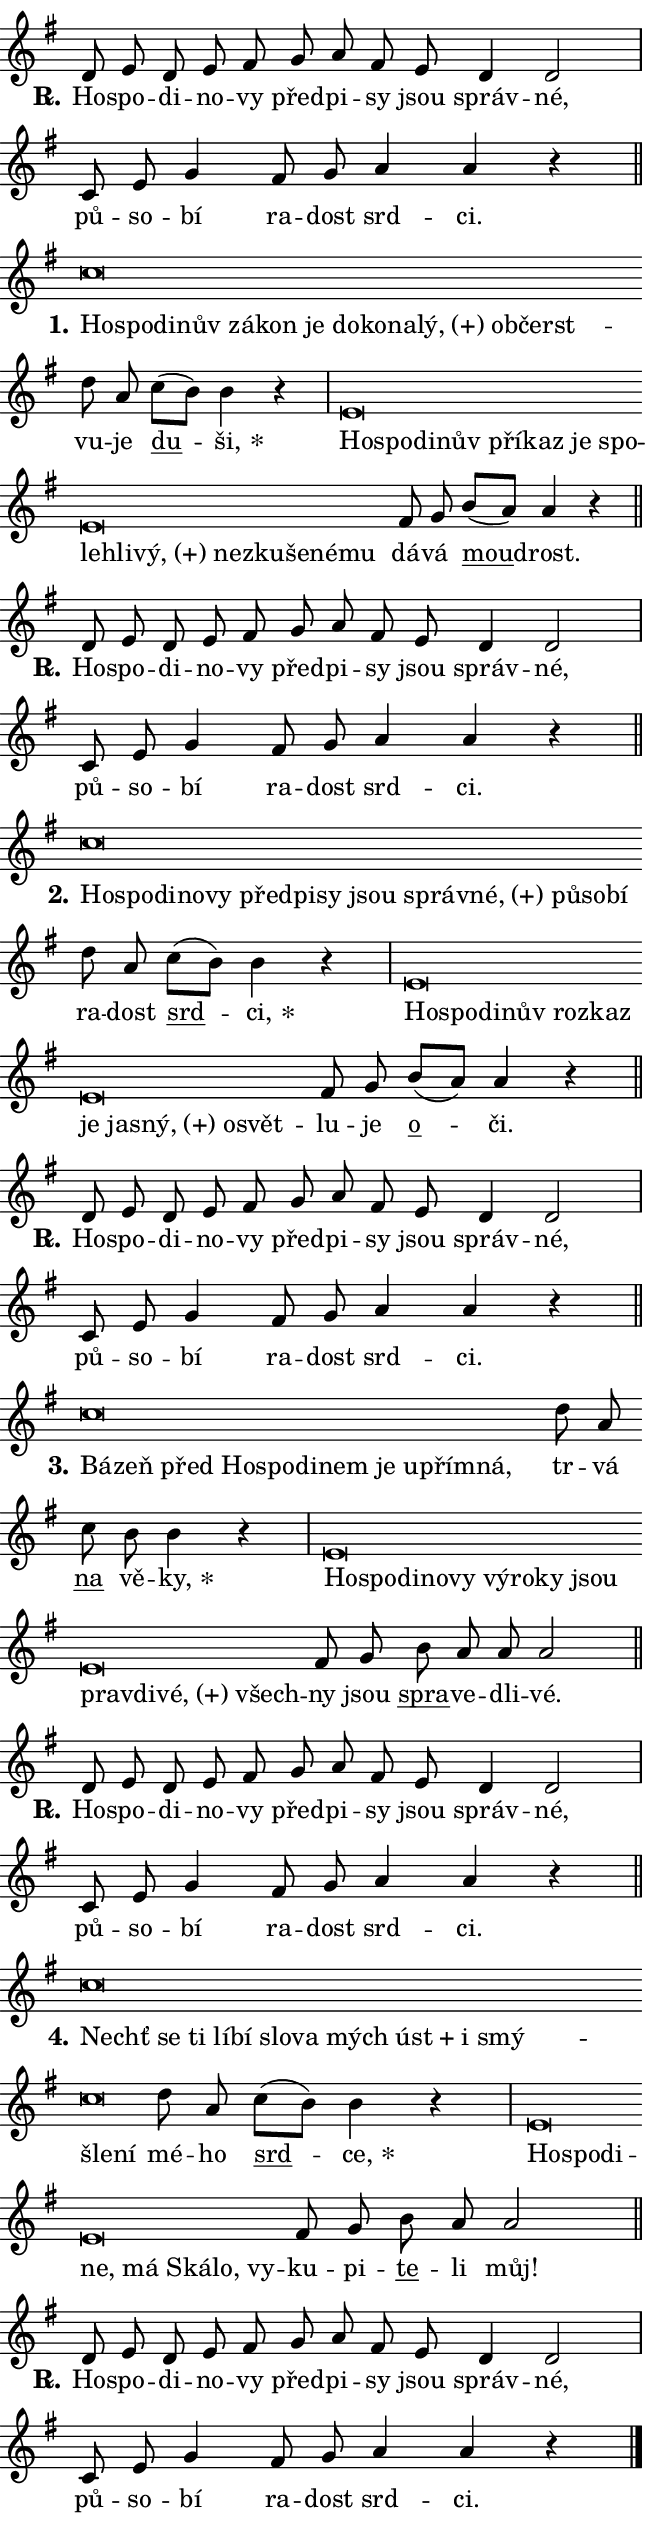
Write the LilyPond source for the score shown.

\version "2.24.0"
\header { tagline = "" }
\paper {
  indent = 0\cm
  top-margin = 0\cm
  right-margin = 0.13\cm % to fit lyric hyphens
  bottom-margin = 0\cm
  left-margin = 0\cm
  paper-width = 11\cm
  page-breaking = #ly:one-page-breaking
  system-system-spacing.basic-distance = #11
  score-system-spacing.basic-distance = #11
  ragged-last = ##f
}


%% Author: Thomas Morley
%% https://lists.gnu.org/archive/html/lilypond-user/2020-05/msg00002.html
#(define (line-position grob)
"Returns position of @var[grob} in current system:
   @code{'start}, if at first time-step
   @code{'end}, if at last time-step
   @code{'middle} otherwise
"
  (let* ((col (ly:item-get-column grob))
         (ln (ly:grob-object col 'left-neighbor))
         (rn (ly:grob-object col 'right-neighbor))
         (col-to-check-left (if (ly:grob? ln) ln col))
         (col-to-check-right (if (ly:grob? rn) rn col))
         (break-dir-left
           (and
             (ly:grob-property col-to-check-left 'non-musical #f)
             (ly:item-break-dir col-to-check-left)))
         (break-dir-right
           (and
             (ly:grob-property col-to-check-right 'non-musical #f)
             (ly:item-break-dir col-to-check-right))))
        (cond ((eqv? 1 break-dir-left) 'start)
              ((eqv? -1 break-dir-right) 'end)
              (else 'middle))))

#(define (tranparent-at-line-position vctor)
  (lambda (grob)
  "Relying on @code{line-position} select the relevant enry from @var{vctor}.
Used to determine transparency,"
    (case (line-position grob)
      ((end) (not (vector-ref vctor 0)))
      ((middle) (not (vector-ref vctor 1)))
      ((start) (not (vector-ref vctor 2))))))

noteHeadBreakVisibility =
#(define-music-function (break-visibility)(vector?)
"Makes @code{NoteHead}s transparent relying on @var{break-visibility}"
#{
  \override NoteHead.transparent =
    #(tranparent-at-line-position break-visibility)
#})

#(define delete-ledgers-for-transparent-note-heads
  (lambda (grob)
    "Reads whether a @code{NoteHead} is transparent.
If so this @code{NoteHead} is removed from @code{'note-heads} from
@var{grob}, which is supposed to be @code{LedgerLineSpanner}.
As a result ledgers are not printed for this @code{NoteHead}"
    (let* ((nhds-array (ly:grob-object grob 'note-heads))
           (nhds-list
             (if (ly:grob-array? nhds-array)
                 (ly:grob-array->list nhds-array)
                 '()))
           ;; Relies on the transparent-property being done before
           ;; Staff.LedgerLineSpanner.after-line-breaking is executed.
           ;; This is fragile ...
           (to-keep
             (remove
               (lambda (nhd)
                 (ly:grob-property nhd 'transparent #f))
               nhds-list)))
      ;; TODO find a better method to iterate over grob-arrays, similiar
      ;; to filter/remove etc for lists
      ;; For now rebuilt from scratch
      (set! (ly:grob-object grob 'note-heads)  '())
      (for-each
        (lambda (nhd)
          (ly:pointer-group-interface::add-grob grob 'note-heads nhd))
        to-keep))))

squashNotes = {
  \override NoteHead.X-extent = #'(-0.2 . 0.2)
  \override NoteHead.Y-extent = #'(-0.75 . 0)
  \override NoteHead.stencil =
    #(lambda (grob)
       (let ((pos (ly:grob-property grob 'staff-position)))
         (begin
           (if (< pos -7) (display "ERROR: Lower brevis then expected\n") (display ""))
           (if (<= pos -6) ly:text-interface::print ly:note-head::print))))
}
unSquashNotes = {
  \revert NoteHead.X-extent
  \revert NoteHead.Y-extent
  \revert NoteHead.stencil
}

hideNotes = \noteHeadBreakVisibility #begin-of-line-visible
unHideNotes = \noteHeadBreakVisibility #all-visible

% work-around for resetting accidentals
% https://lilypond.org/doc/v2.23/Documentation/notation/displaying-rhythms#unmetered-music
cadenzaMeasure = {
  \cadenzaOff
  \partial 1024 s1024
  \cadenzaOn
}

#(define-markup-command (accent layout props text) (markup?)
  "Underline accented syllable"
  (interpret-markup layout props
    #{\markup \override #'(offset . 4.3) \underline { #text }#}))

responsum = \markup \concat {
  "R" \hspace #-1.05 \path #0.1 #'((moveto 0 0.07) (lineto 0.9 0.8)) \hspace #0.05 "."
}

spaceSize = #0.6828661417322834 % exact space size for TeX Gyre Schola

\layout {
  \context {
    \Staff
    \remove "Time_signature_engraver"
    \override LedgerLineSpanner.after-line-breaking = #delete-ledgers-for-transparent-note-heads
  }
  \context {
    \Lyrics {
      \override LyricSpace.minimum-distance = \spaceSize
      \override LyricText.font-name = #"TeX Gyre Schola"
      \override LyricText.font-size = 1
      \override StanzaNumber.font-name = #"TeX Gyre Schola Bold"
      \override StanzaNumber.font-size = 1
    }
  }
  \context {
    \Score 
    \override NoteHead.text =
      #(lambda (grob) 
        (let ((pos (ly:grob-property grob 'staff-position)))
          #{\markup {
            \combine
              \halign #-0.55 \raise #(if (= pos -6) 0 0.5) \override #'(thickness . 2) \draw-line #'(3.2 . 0)
              \musicglyph "noteheads.sM1"
          }#}))
  }
}

% magnetic-lyrics.ily
%
%   written by
%     Jean Abou Samra <jean@abou-samra.fr>
%     Werner Lemberg <wl@gnu.org>
%
%   adapted by
%     Jiri Hon <jiri.hon@gmail.com>
%
% Version 2022-Apr-15

% https://www.mail-archive.com/lilypond-user@gnu.org/msg149350.html

#(define (Left_hyphen_pointer_engraver context)
   "Collect syllable-hyphen-syllable occurrences in lyrics and store
them in properties.  This engraver only looks to the left.  For
example, if the lyrics input is @code{foo -- bar}, it does the
following.

@itemize @bullet
@item
Set the @code{text} property of the @code{LyricHyphen} grob between
@q{foo} and @q{bar} to @code{foo}.

@item
Set the @code{left-hyphen} property of the @code{LyricText} grob with
text @q{foo} to the @code{LyricHyphen} grob between @q{foo} and
@q{bar}.
@end itemize

Use this auxiliary engraver in combination with the
@code{lyric-@/text::@/apply-@/magnetic-@/offset!} hook."
   (let ((hyphen #f)
         (text #f))
     (make-engraver
      (acknowledgers
       ((lyric-syllable-interface engraver grob source-engraver)
        (set! text grob)))
      (end-acknowledgers
       ((lyric-hyphen-interface engraver grob source-engraver)
        ;(when (not (grob::has-interface grob 'lyric-space-interface))
          (set! hyphen grob)));)
      ((stop-translation-timestep engraver)
       (when (and text hyphen)
         (ly:grob-set-object! text 'left-hyphen hyphen))
       (set! text #f)
       (set! hyphen #f)))))

#(define (lyric-text::apply-magnetic-offset! grob)
   "If the space between two syllables is less than the value in
property @code{LyricText@/.details@/.squash-threshold}, move the right
syllable to the left so that it gets concatenated with the left
syllable.

Use this function as a hook for
@code{LyricText@/.after-@/line-@/breaking} if the
@code{Left_@/hyphen_@/pointer_@/engraver} is active."
   (let ((hyphen (ly:grob-object grob 'left-hyphen #f)))
     (when hyphen
       (let ((left-text (ly:spanner-bound hyphen LEFT)))
         (when (grob::has-interface left-text 'lyric-syllable-interface)
           (let* ((common (ly:grob-common-refpoint grob left-text X))
                  (this-x-ext (ly:grob-extent grob common X))
                  (left-x-ext
                   (begin
                     ;; Trigger magnetism for left-text.
                     (ly:grob-property left-text 'after-line-breaking)
                     (ly:grob-extent left-text common X)))
                  ;; `delta` is the gap width between two syllables.
                  (delta (- (interval-start this-x-ext)
                            (interval-end left-x-ext)))
                  (details (ly:grob-property grob 'details))
                  (threshold (assoc-get 'squash-threshold details 0.2)))
             (when (< delta threshold)
               (let* (;; We have to manipulate the input text so that
                      ;; ligatures crossing syllable boundaries are not
                      ;; disabled.  For languages based on the Latin
                      ;; script this is essentially a beautification.
                      ;; However, for non-Western scripts it can be a
                      ;; necessity.
                      (lt (ly:grob-property left-text 'text))
                      (rt (ly:grob-property grob 'text))
                      (is-space (grob::has-interface hyphen 'lyric-space-interface))
                      (space (if is-space " " ""))
                      (extra-delta (if is-space spaceSize 0))
                      ;; Append new syllable.
                      (ltrt-space (if (and (string? lt) (string? rt))
                                (string-append lt space rt)
                                (make-concat-markup (list lt space rt))))
                      ;; Right-align `ltrt` to the right side.
                      (ltrt-space-markup (grob-interpret-markup
                               grob
                               (make-translate-markup
                                (cons (interval-length this-x-ext) 0)
                                (make-right-align-markup ltrt-space)))))
                 (begin
                   ;; Don't print `left-text`.
                   (ly:grob-set-property! left-text 'stencil #f)
                   ;; Set text and stencil (which holds all collected
                   ;; syllables so far) and shift it to the left.
                   (ly:grob-set-property! grob 'text ltrt-space)
                   (ly:grob-set-property! grob 'stencil ltrt-space-markup)
                   (ly:grob-translate-axis! grob (- (- delta extra-delta)) X))))))))))


#(define (lyric-hyphen::displace-bounds-first grob)
   ;; Make very sure this callback isn't triggered too early.
   (let ((left (ly:spanner-bound grob LEFT))
         (right (ly:spanner-bound grob RIGHT)))
     (ly:grob-property left 'after-line-breaking)
     (ly:grob-property right 'after-line-breaking)
     (ly:lyric-hyphen::print grob)))

squashThreshold = #0.4

\layout {
  \context {
    \Lyrics
    \consists #Left_hyphen_pointer_engraver
    \override LyricText.after-line-breaking =
      #lyric-text::apply-magnetic-offset!
    \override LyricHyphen.stencil = #lyric-hyphen::displace-bounds-first
    \override LyricText.details.squash-threshold = \squashThreshold
    \override LyricHyphen.minimum-distance = 0
    \override LyricHyphen.minimum-length = \squashThreshold
  }
}

squashText = \override LyricText.details.squash-threshold = 9999
unSquashText = \override LyricText.details.squash-threshold = \squashThreshold

leftText = \override LyricText.self-alignment-X = #LEFT
unLeftText = \revert LyricText.self-alignment-X

starOffset = #(lambda (grob) 
                (let ((x_offset (ly:self-alignment-interface::aligned-on-x-parent grob)))
                  (if (= x_offset 0) 0 (+ x_offset 1.2))))

star = #(define-music-function (syllable)(string?)
"Append star separator at the end of a syllable"
#{
  \once \override LyricText.X-offset = #starOffset
  \lyricmode { \markup {
    #syllable
    \override #'((font-name . "TeX Gyre Schola Bold")) \hspace #0.2 \lower #0.65 \larger "*"
  } }
#})

starAccent = #(define-music-function (syllable)(string?)
"Append star separator at the end of a syllable and make accent"
#{
  \once \override LyricText.X-offset = #starOffset
  \lyricmode { \markup {
    \accent #syllable
    \override #'((font-name . "TeX Gyre Schola Bold")) \hspace #0.2 \lower #0.65 \larger "*"
  } }
#})

breath = #(define-music-function (syllable)(string?)
"Append breathing indicator at the end of a syllable"
#{
  \lyricmode { \markup { #syllable "+" } }
#})

optionalBreath = #(define-music-function (syllable)(string?)
"Append optional breathing indicator at the end of a syllable"
#{
  \lyricmode { \markup { #syllable "(+)" } }
#})


\score {
    <<
        \new Voice = "melody" { \cadenzaOn \key g \major \relative { d'8 e d e fis \bar "" g a fis e \bar "" d4 d2 \cadenzaMeasure \bar "|" c8 e g4 \bar "" fis8 g a4 a r \cadenzaMeasure \bar "||" \break } }
        \new Lyrics \lyricsto "melody" { \lyricmode { \set stanza = \responsum
Ho -- spo -- di -- no -- vy před -- pi -- sy jsou správ -- né, pů -- so -- bí ra -- dost srd -- ci. } }
    >>
    \layout {}
}

\score {
    <<
        \new Voice = "melody" { \cadenzaOn \key g \major \relative { \squashNotes c''\breve*1/16 \hideNotes \breve*1/16 \bar "" \breve*1/16 \bar "" \breve*1/16 \bar "" \breve*1/16 \bar "" \breve*1/16 \bar "" \breve*1/16 \bar "" \breve*1/16 \bar "" \breve*1/16 \bar "" \breve*1/16 \bar "" \breve*1/16 \bar "" \breve*1/16 \breve*1/16 \bar "" \unHideNotes \unSquashNotes d8 a \bar "" c[( b)] b4 r \cadenzaMeasure \bar "|" \squashNotes e,\breve*1/16 \hideNotes \breve*1/16 \bar "" \breve*1/16 \bar "" \breve*1/16 \bar "" \breve*1/16 \bar "" \breve*1/16 \bar "" \breve*1/16 \bar "" \breve*1/16 \bar "" \breve*1/16 \bar "" \breve*1/16 \bar "" \breve*1/16 \bar "" \breve*1/16 \bar "" \breve*1/16 \bar "" \breve*1/16 \bar "" \breve*1/16 \breve*1/16 \bar "" \unHideNotes \unSquashNotes fis8 g \bar "" b[( a)] a4 r \cadenzaMeasure \bar "||" \break } }
        \new Lyrics \lyricsto "melody" { \lyricmode { \set stanza = "1."
\leftText Ho -- \squashText spo -- di -- nův zá -- kon je do -- ko -- na -- \optionalBreath lý, ob -- čerst -- \unLeftText \unSquashText vu -- je \markup \accent du -- \star ši, \leftText Ho -- \squashText spo -- di -- nův pří -- kaz je spo -- leh -- li -- \optionalBreath vý, ne -- zku -- še -- né -- mu \unLeftText \unSquashText dá -- vá \markup \accent mou -- drost. } }
    >>
    \layout {}
}

\score {
    <<
        \new Voice = "melody" { \cadenzaOn \key g \major \relative { d'8 e d e fis \bar "" g a fis e \bar "" d4 d2 \cadenzaMeasure \bar "|" c8 e g4 \bar "" fis8 g a4 a r \cadenzaMeasure \bar "||" \break } }
        \new Lyrics \lyricsto "melody" { \lyricmode { \set stanza = \responsum
Ho -- spo -- di -- no -- vy před -- pi -- sy jsou správ -- né, pů -- so -- bí ra -- dost srd -- ci. } }
    >>
    \layout {}
}

\score {
    <<
        \new Voice = "melody" { \cadenzaOn \key g \major \relative { \squashNotes c''\breve*1/16 \hideNotes \breve*1/16 \bar "" \breve*1/16 \bar "" \breve*1/16 \bar "" \breve*1/16 \bar "" \breve*1/16 \bar "" \breve*1/16 \bar "" \breve*1/16 \bar "" \breve*1/16 \bar "" \breve*1/16 \bar "" \breve*1/16 \bar "" \breve*1/16 \bar "" \breve*1/16 \breve*1/16 \bar "" \unHideNotes \unSquashNotes d8 a \bar "" c[( b)] b4 r \cadenzaMeasure \bar "|" \squashNotes e,\breve*1/16 \hideNotes \breve*1/16 \bar "" \breve*1/16 \bar "" \breve*1/16 \bar "" \breve*1/16 \bar "" \breve*1/16 \bar "" \breve*1/16 \bar "" \breve*1/16 \bar "" \breve*1/16 \bar "" \breve*1/16 \breve*1/16 \bar "" \unHideNotes \unSquashNotes fis8 g \bar "" b[( a)] a4 r \cadenzaMeasure \bar "||" \break } }
        \new Lyrics \lyricsto "melody" { \lyricmode { \set stanza = "2."
\leftText Ho -- \squashText spo -- di -- no -- vy před -- pi -- sy jsou správ -- \optionalBreath né, pů -- so -- bí \unLeftText \unSquashText ra -- dost \markup \accent srd -- \star ci, \leftText Ho -- \squashText spo -- di -- nův roz -- kaz je ja -- \optionalBreath sný, o -- svět -- \unLeftText \unSquashText lu -- je \markup \accent o -- či. } }
    >>
    \layout {}
}

\score {
    <<
        \new Voice = "melody" { \cadenzaOn \key g \major \relative { d'8 e d e fis \bar "" g a fis e \bar "" d4 d2 \cadenzaMeasure \bar "|" c8 e g4 \bar "" fis8 g a4 a r \cadenzaMeasure \bar "||" \break } }
        \new Lyrics \lyricsto "melody" { \lyricmode { \set stanza = \responsum
Ho -- spo -- di -- no -- vy před -- pi -- sy jsou správ -- né, pů -- so -- bí ra -- dost srd -- ci. } }
    >>
    \layout {}
}

\score {
    <<
        \new Voice = "melody" { \cadenzaOn \key g \major \relative { \squashNotes c''\breve*1/16 \hideNotes \breve*1/16 \bar "" \breve*1/16 \bar "" \breve*1/16 \bar "" \breve*1/16 \bar "" \breve*1/16 \bar "" \breve*1/16 \bar "" \breve*1/16 \bar "" \breve*1/16 \bar "" \breve*1/16 \breve*1/16 \bar "" \unHideNotes \unSquashNotes d8 a \bar "" c b b4 r \cadenzaMeasure \bar "|" \squashNotes e,\breve*1/16 \hideNotes \breve*1/16 \bar "" \breve*1/16 \bar "" \breve*1/16 \bar "" \breve*1/16 \bar "" \breve*1/16 \bar "" \breve*1/16 \bar "" \breve*1/16 \bar "" \breve*1/16 \bar "" \breve*1/16 \bar "" \breve*1/16 \bar "" \breve*1/16 \breve*1/16 \bar "" \unHideNotes \unSquashNotes fis8 g \bar "" b a a a2 \cadenzaMeasure \bar "||" \break } }
        \new Lyrics \lyricsto "melody" { \lyricmode { \set stanza = "3."
\leftText Bá -- \squashText zeň před Ho -- spo -- di -- nem je u -- přím -- ná, \unLeftText \unSquashText tr -- vá \markup \accent na vě -- \star ky, \leftText Ho -- \squashText spo -- di -- no -- vy vý -- ro -- ky jsou prav -- di -- \optionalBreath vé, všech -- \unLeftText \unSquashText ny jsou \markup \accent spra -- ve -- dli -- vé. } }
    >>
    \layout {}
}

\score {
    <<
        \new Voice = "melody" { \cadenzaOn \key g \major \relative { d'8 e d e fis \bar "" g a fis e \bar "" d4 d2 \cadenzaMeasure \bar "|" c8 e g4 \bar "" fis8 g a4 a r \cadenzaMeasure \bar "||" \break } }
        \new Lyrics \lyricsto "melody" { \lyricmode { \set stanza = \responsum
Ho -- spo -- di -- no -- vy před -- pi -- sy jsou správ -- né, pů -- so -- bí ra -- dost srd -- ci. } }
    >>
    \layout {}
}

\score {
    <<
        \new Voice = "melody" { \cadenzaOn \key g \major \relative { \squashNotes c''\breve*1/16 \hideNotes \breve*1/16 \bar "" \breve*1/16 \bar "" \breve*1/16 \bar "" \breve*1/16 \bar "" \breve*1/16 \bar "" \breve*1/16 \bar "" \breve*1/16 \bar "" \breve*1/16 \bar "" \breve*1/16 \bar "" \breve*1/16 \bar "" \breve*1/16 \breve*1/16 \bar "" \unHideNotes \unSquashNotes d8 a \bar "" c[( b)] b4 r \cadenzaMeasure \bar "|" \squashNotes e,\breve*1/16 \hideNotes \breve*1/16 \bar "" \breve*1/16 \bar "" \breve*1/16 \bar "" \breve*1/16 \bar "" \breve*1/16 \bar "" \breve*1/16 \breve*1/16 \bar "" \unHideNotes \unSquashNotes fis8 g \bar "" b a a2 \cadenzaMeasure \bar "||" \break } }
        \new Lyrics \lyricsto "melody" { \lyricmode { \set stanza = "4."
\leftText Nechť \squashText se ti lí -- bí slo -- va mých \breath "úst" i smý -- šle -- ní \unLeftText \unSquashText mé -- ho \markup \accent srd -- \star ce, \leftText Ho -- \squashText spo -- di -- ne, má Ská -- lo, vy -- \unLeftText \unSquashText ku -- pi -- \markup \accent te -- li můj! } }
    >>
    \layout {}
}

\score {
    <<
        \new Voice = "melody" { \cadenzaOn \key g \major \relative { d'8 e d e fis \bar "" g a fis e \bar "" d4 d2 \cadenzaMeasure \bar "|" c8 e g4 \bar "" fis8 g a4 a r \cadenzaMeasure \bar "||" \break } \bar "|." }
        \new Lyrics \lyricsto "melody" { \lyricmode { \set stanza = \responsum
Ho -- spo -- di -- no -- vy před -- pi -- sy jsou správ -- né, pů -- so -- bí ra -- dost srd -- ci. } }
    >>
    \layout {}
}
